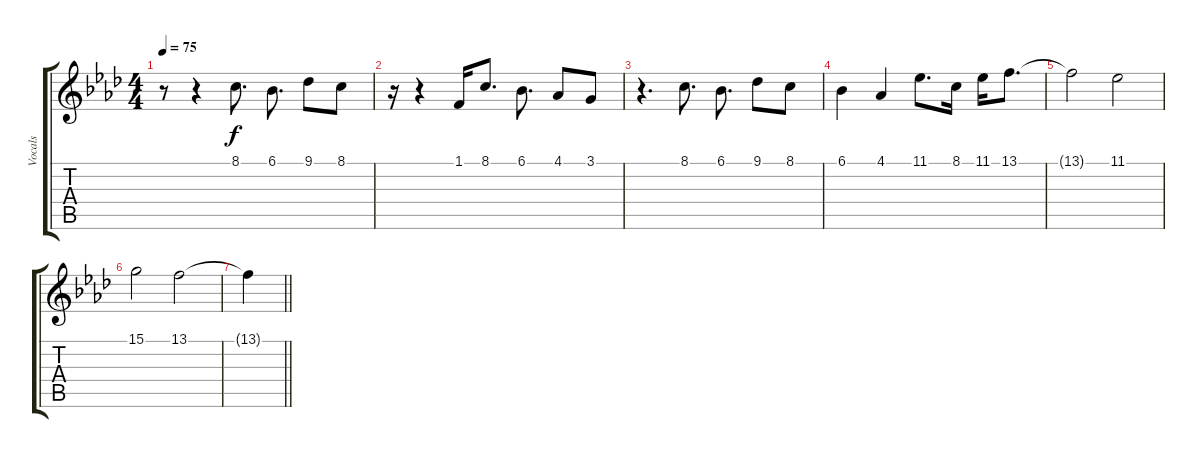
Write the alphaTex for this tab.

\track ("Vocals" "Vocals") {instrument violin}
\staff {score tabs}
\tuning (E4 B3 G3 D3 A2 E2) {hide}
\ts (4 4)
\tempo 75
\clef g2
\ks ab
r.8{dy f} r.4 8.1.8{d} 6.1.8{d} 9.1.8 8.1.8 |
r.16 r.4 1.1.16 8.1.8{d} 6.1.8{d} 4.1.8 3.1.8 |
r.4{d} 8.1.8{d} 6.1.8{d} 9.1.8 8.1.8 |
6.1.4 4.1.4 11.1.8{d} 8.1.16 11.1.16 13.1.8{d} |
13.1{t}.2 11.1.2 |
15.1.2 13.1.2 |
\barLineRight lightlight
13.1{t}.4
